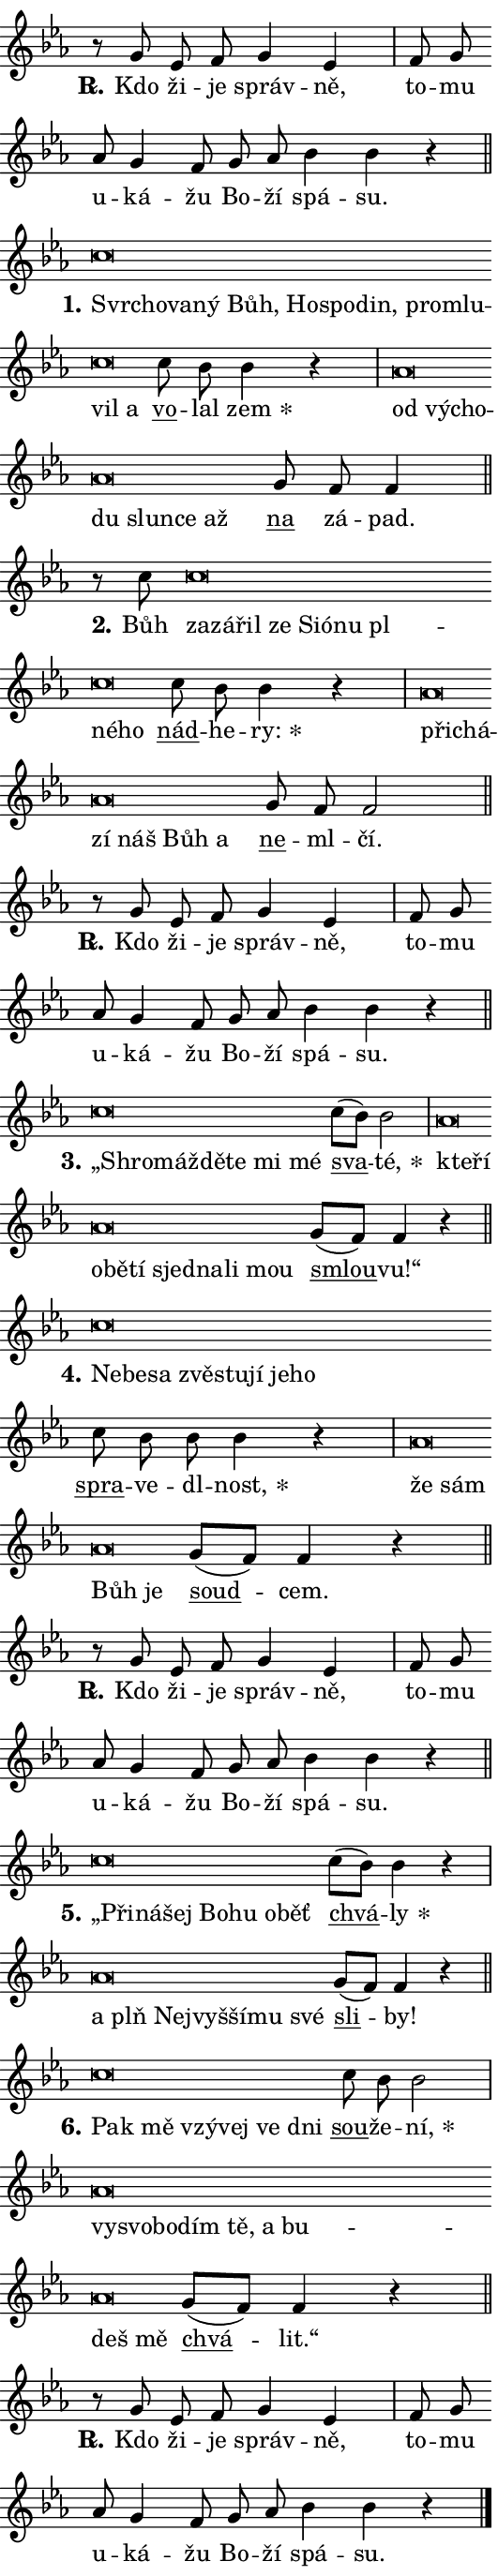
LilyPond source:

\version "2.24.0"
\header { tagline = "" }
\paper {
  indent = 0\cm
  top-margin = 0\cm
  right-margin = 0.13\cm % to fit lyric hyphens
  bottom-margin = 0\cm
  left-margin = 0\cm
  paper-width = 9\cm
  page-breaking = #ly:one-page-breaking
  system-system-spacing.basic-distance = #11
  score-system-spacing.basic-distance = #11
  ragged-last = ##f
}


%% Author: Thomas Morley
%% https://lists.gnu.org/archive/html/lilypond-user/2020-05/msg00002.html
#(define (line-position grob)
"Returns position of @var[grob} in current system:
   @code{'start}, if at first time-step
   @code{'end}, if at last time-step
   @code{'middle} otherwise
"
  (let* ((col (ly:item-get-column grob))
         (ln (ly:grob-object col 'left-neighbor))
         (rn (ly:grob-object col 'right-neighbor))
         (col-to-check-left (if (ly:grob? ln) ln col))
         (col-to-check-right (if (ly:grob? rn) rn col))
         (break-dir-left
           (and
             (ly:grob-property col-to-check-left 'non-musical #f)
             (ly:item-break-dir col-to-check-left)))
         (break-dir-right
           (and
             (ly:grob-property col-to-check-right 'non-musical #f)
             (ly:item-break-dir col-to-check-right))))
        (cond ((eqv? 1 break-dir-left) 'start)
              ((eqv? -1 break-dir-right) 'end)
              (else 'middle))))

#(define (tranparent-at-line-position vctor)
  (lambda (grob)
  "Relying on @code{line-position} select the relevant enry from @var{vctor}.
Used to determine transparency,"
    (case (line-position grob)
      ((end) (not (vector-ref vctor 0)))
      ((middle) (not (vector-ref vctor 1)))
      ((start) (not (vector-ref vctor 2))))))

noteHeadBreakVisibility =
#(define-music-function (break-visibility)(vector?)
"Makes @code{NoteHead}s transparent relying on @var{break-visibility}"
#{
  \override NoteHead.transparent =
    #(tranparent-at-line-position break-visibility)
#})

#(define delete-ledgers-for-transparent-note-heads
  (lambda (grob)
    "Reads whether a @code{NoteHead} is transparent.
If so this @code{NoteHead} is removed from @code{'note-heads} from
@var{grob}, which is supposed to be @code{LedgerLineSpanner}.
As a result ledgers are not printed for this @code{NoteHead}"
    (let* ((nhds-array (ly:grob-object grob 'note-heads))
           (nhds-list
             (if (ly:grob-array? nhds-array)
                 (ly:grob-array->list nhds-array)
                 '()))
           ;; Relies on the transparent-property being done before
           ;; Staff.LedgerLineSpanner.after-line-breaking is executed.
           ;; This is fragile ...
           (to-keep
             (remove
               (lambda (nhd)
                 (ly:grob-property nhd 'transparent #f))
               nhds-list)))
      ;; TODO find a better method to iterate over grob-arrays, similiar
      ;; to filter/remove etc for lists
      ;; For now rebuilt from scratch
      (set! (ly:grob-object grob 'note-heads)  '())
      (for-each
        (lambda (nhd)
          (ly:pointer-group-interface::add-grob grob 'note-heads nhd))
        to-keep))))

squashNotes = {
  \override NoteHead.X-extent = #'(-0.2 . 0.2)
  \override NoteHead.Y-extent = #'(-0.75 . 0)
  \override NoteHead.stencil =
    #(lambda (grob)
       (let ((pos (ly:grob-property grob 'staff-position)))
         (begin
           (if (< pos -7) (display "ERROR: Lower brevis then expected\n") (display ""))
           (if (<= pos -6) ly:text-interface::print ly:note-head::print))))
}
unSquashNotes = {
  \revert NoteHead.X-extent
  \revert NoteHead.Y-extent
  \revert NoteHead.stencil
}

hideNotes = \noteHeadBreakVisibility #begin-of-line-visible
unHideNotes = \noteHeadBreakVisibility #all-visible

% work-around for resetting accidentals
% https://lilypond.org/doc/v2.23/Documentation/notation/displaying-rhythms#unmetered-music
cadenzaMeasure = {
  \cadenzaOff
  \partial 1024 s1024
  \cadenzaOn
}

#(define-markup-command (accent layout props text) (markup?)
  "Underline accented syllable"
  (interpret-markup layout props
    #{\markup \override #'(offset . 4.3) \underline { #text }#}))

responsum = \markup \concat {
  "R" \hspace #-1.05 \path #0.1 #'((moveto 0 0.07) (lineto 0.9 0.8)) \hspace #0.05 "."
}

spaceSize = #0.6828661417322834 % exact space size for TeX Gyre Schola

\layout {
  \context {
    \Staff
    \remove "Time_signature_engraver"
    \override LedgerLineSpanner.after-line-breaking = #delete-ledgers-for-transparent-note-heads
  }
  \context {
    \Lyrics {
      \override LyricSpace.minimum-distance = \spaceSize
      \override LyricText.font-name = #"TeX Gyre Schola"
      \override LyricText.font-size = 1
      \override StanzaNumber.font-name = #"TeX Gyre Schola Bold"
      \override StanzaNumber.font-size = 1
    }
  }
  \context {
    \Score 
    \override NoteHead.text =
      #(lambda (grob) 
        (let ((pos (ly:grob-property grob 'staff-position)))
          #{\markup {
            \combine
              \halign #-0.55 \raise #(if (= pos -6) 0 0.5) \override #'(thickness . 2) \draw-line #'(3.2 . 0)
              \musicglyph "noteheads.sM1"
          }#}))
  }
}

% magnetic-lyrics.ily
%
%   written by
%     Jean Abou Samra <jean@abou-samra.fr>
%     Werner Lemberg <wl@gnu.org>
%
%   adapted by
%     Jiri Hon <jiri.hon@gmail.com>
%
% Version 2022-Apr-15

% https://www.mail-archive.com/lilypond-user@gnu.org/msg149350.html

#(define (Left_hyphen_pointer_engraver context)
   "Collect syllable-hyphen-syllable occurrences in lyrics and store
them in properties.  This engraver only looks to the left.  For
example, if the lyrics input is @code{foo -- bar}, it does the
following.

@itemize @bullet
@item
Set the @code{text} property of the @code{LyricHyphen} grob between
@q{foo} and @q{bar} to @code{foo}.

@item
Set the @code{left-hyphen} property of the @code{LyricText} grob with
text @q{foo} to the @code{LyricHyphen} grob between @q{foo} and
@q{bar}.
@end itemize

Use this auxiliary engraver in combination with the
@code{lyric-@/text::@/apply-@/magnetic-@/offset!} hook."
   (let ((hyphen #f)
         (text #f))
     (make-engraver
      (acknowledgers
       ((lyric-syllable-interface engraver grob source-engraver)
        (set! text grob)))
      (end-acknowledgers
       ((lyric-hyphen-interface engraver grob source-engraver)
        ;(when (not (grob::has-interface grob 'lyric-space-interface))
          (set! hyphen grob)));)
      ((stop-translation-timestep engraver)
       (when (and text hyphen)
         (ly:grob-set-object! text 'left-hyphen hyphen))
       (set! text #f)
       (set! hyphen #f)))))

#(define (lyric-text::apply-magnetic-offset! grob)
   "If the space between two syllables is less than the value in
property @code{LyricText@/.details@/.squash-threshold}, move the right
syllable to the left so that it gets concatenated with the left
syllable.

Use this function as a hook for
@code{LyricText@/.after-@/line-@/breaking} if the
@code{Left_@/hyphen_@/pointer_@/engraver} is active."
   (let ((hyphen (ly:grob-object grob 'left-hyphen #f)))
     (when hyphen
       (let ((left-text (ly:spanner-bound hyphen LEFT)))
         (when (grob::has-interface left-text 'lyric-syllable-interface)
           (let* ((common (ly:grob-common-refpoint grob left-text X))
                  (this-x-ext (ly:grob-extent grob common X))
                  (left-x-ext
                   (begin
                     ;; Trigger magnetism for left-text.
                     (ly:grob-property left-text 'after-line-breaking)
                     (ly:grob-extent left-text common X)))
                  ;; `delta` is the gap width between two syllables.
                  (delta (- (interval-start this-x-ext)
                            (interval-end left-x-ext)))
                  (details (ly:grob-property grob 'details))
                  (threshold (assoc-get 'squash-threshold details 0.2)))
             (when (< delta threshold)
               (let* (;; We have to manipulate the input text so that
                      ;; ligatures crossing syllable boundaries are not
                      ;; disabled.  For languages based on the Latin
                      ;; script this is essentially a beautification.
                      ;; However, for non-Western scripts it can be a
                      ;; necessity.
                      (lt (ly:grob-property left-text 'text))
                      (rt (ly:grob-property grob 'text))
                      (is-space (grob::has-interface hyphen 'lyric-space-interface))
                      (space (if is-space " " ""))
                      (extra-delta (if is-space spaceSize 0))
                      ;; Append new syllable.
                      (ltrt-space (if (and (string? lt) (string? rt))
                                (string-append lt space rt)
                                (make-concat-markup (list lt space rt))))
                      ;; Right-align `ltrt` to the right side.
                      (ltrt-space-markup (grob-interpret-markup
                               grob
                               (make-translate-markup
                                (cons (interval-length this-x-ext) 0)
                                (make-right-align-markup ltrt-space)))))
                 (begin
                   ;; Don't print `left-text`.
                   (ly:grob-set-property! left-text 'stencil #f)
                   ;; Set text and stencil (which holds all collected
                   ;; syllables so far) and shift it to the left.
                   (ly:grob-set-property! grob 'text ltrt-space)
                   (ly:grob-set-property! grob 'stencil ltrt-space-markup)
                   (ly:grob-translate-axis! grob (- (- delta extra-delta)) X))))))))))


#(define (lyric-hyphen::displace-bounds-first grob)
   ;; Make very sure this callback isn't triggered too early.
   (let ((left (ly:spanner-bound grob LEFT))
         (right (ly:spanner-bound grob RIGHT)))
     (ly:grob-property left 'after-line-breaking)
     (ly:grob-property right 'after-line-breaking)
     (ly:lyric-hyphen::print grob)))

squashThreshold = #0.4

\layout {
  \context {
    \Lyrics
    \consists #Left_hyphen_pointer_engraver
    \override LyricText.after-line-breaking =
      #lyric-text::apply-magnetic-offset!
    \override LyricHyphen.stencil = #lyric-hyphen::displace-bounds-first
    \override LyricText.details.squash-threshold = \squashThreshold
    \override LyricHyphen.minimum-distance = 0
    \override LyricHyphen.minimum-length = \squashThreshold
  }
}

squashText = \override LyricText.details.squash-threshold = 9999
unSquashText = \override LyricText.details.squash-threshold = \squashThreshold

leftText = \override LyricText.self-alignment-X = #LEFT
unLeftText = \revert LyricText.self-alignment-X

starOffset = #(lambda (grob) 
                (let ((x_offset (ly:self-alignment-interface::aligned-on-x-parent grob)))
                  (if (= x_offset 0) 0 (+ x_offset 1.2))))

star = #(define-music-function (syllable)(string?)
"Append star separator at the end of a syllable"
#{
  \once \override LyricText.X-offset = #starOffset
  \lyricmode { \markup {
    #syllable
    \override #'((font-name . "TeX Gyre Schola Bold")) \hspace #0.2 \lower #0.65 \larger "*"
  } }
#})

starAccent = #(define-music-function (syllable)(string?)
"Append star separator at the end of a syllable and make accent"
#{
  \once \override LyricText.X-offset = #starOffset
  \lyricmode { \markup {
    \accent #syllable
    \override #'((font-name . "TeX Gyre Schola Bold")) \hspace #0.2 \lower #0.65 \larger "*"
  } }
#})

breath = #(define-music-function (syllable)(string?)
"Append breathing indicator at the end of a syllable"
#{
  \lyricmode { \markup { #syllable "+" } }
#})

optionalBreath = #(define-music-function (syllable)(string?)
"Append optional breathing indicator at the end of a syllable"
#{
  \lyricmode { \markup { #syllable "(+)" } }
#})


\score {
    <<
        \new Voice = "melody" { \cadenzaOn \key es \major \relative { r8 g' es f g4 es \cadenzaMeasure \bar "|" f8 g \bar "" as g4 f8 \bar "" g as \bar "" bes4 bes r \cadenzaMeasure \bar "||" \break } }
        \new Lyrics \lyricsto "melody" { \lyricmode { \set stanza = \responsum
Kdo ži -- je správ -- ně, to -- mu u -- ká -- žu Bo -- ží spá -- su. } }
    >>
    \layout {}
}

\score {
    <<
        \new Voice = "melody" { \cadenzaOn \key es \major \relative { \squashNotes c''\breve*1/16 \hideNotes \breve*1/16 \bar "" \breve*1/16 \bar "" \breve*1/16 \bar "" \breve*1/16 \bar "" \breve*1/16 \bar "" \breve*1/16 \bar "" \breve*1/16 \bar "" \breve*1/16 \bar "" \breve*1/16 \bar "" \breve*1/16 \breve*1/16 \bar "" \unHideNotes \unSquashNotes \bar "" c8 bes bes4 r \cadenzaMeasure \bar "|" \squashNotes as\breve*1/16 \hideNotes \breve*1/16 \bar "" \breve*1/16 \bar "" \breve*1/16 \bar "" \breve*1/16 \bar "" \breve*1/16 \breve*1/16 \bar "" \unHideNotes \unSquashNotes \bar "" g8 f f4 \cadenzaMeasure \bar "||" \break } }
        \new Lyrics \lyricsto "melody" { \lyricmode { \set stanza = "1."
\leftText Svr -- \squashText cho -- va -- ný Bůh, Ho -- spo -- din, pro -- mlu -- vil a \unLeftText \unSquashText \markup \accent vo -- lal \star zem \leftText od \squashText vý -- cho -- du slun -- ce až \unLeftText \unSquashText \markup \accent na zá -- pad. } }
    >>
    \layout {}
}

\score {
    <<
        \new Voice = "melody" { \cadenzaOn \key es \major \relative { r8 c''8 \squashNotes c\breve*1/16 \hideNotes \breve*1/16 \bar "" \breve*1/16 \bar "" \breve*1/16 \bar "" \breve*1/16 \bar "" \breve*1/16 \bar "" \breve*1/16 \bar "" \breve*1/16 \bar "" \breve*1/16 \breve*1/16 \bar "" \unHideNotes \unSquashNotes \bar "" c8 bes bes4 r \cadenzaMeasure \bar "|" \squashNotes as\breve*1/16 \hideNotes \breve*1/16 \bar "" \breve*1/16 \bar "" \breve*1/16 \bar "" \breve*1/16 \breve*1/16 \bar "" \unHideNotes \unSquashNotes \bar "" g8 f f2 \cadenzaMeasure \bar "||" \break } }
        \new Lyrics \lyricsto "melody" { \lyricmode { \set stanza = "2."
Bůh \leftText za -- \squashText zá -- řil ze Si -- ó -- nu pl -- né -- ho \unLeftText \unSquashText \markup \accent nád -- he -- \star ry: \leftText při -- \squashText chá -- zí náš Bůh a \unLeftText \unSquashText \markup \accent ne -- ml -- čí. } }
    >>
    \layout {}
}

\score {
    <<
        \new Voice = "melody" { \cadenzaOn \key es \major \relative { r8 g' es f g4 es \cadenzaMeasure \bar "|" f8 g \bar "" as g4 f8 \bar "" g as \bar "" bes4 bes r \cadenzaMeasure \bar "||" \break } }
        \new Lyrics \lyricsto "melody" { \lyricmode { \set stanza = \responsum
Kdo ži -- je správ -- ně, to -- mu u -- ká -- žu Bo -- ží spá -- su. } }
    >>
    \layout {}
}

\score {
    <<
        \new Voice = "melody" { \cadenzaOn \key es \major \relative { \squashNotes c''\breve*1/16 \hideNotes \breve*1/16 \bar "" \breve*1/16 \bar "" \breve*1/16 \bar "" \breve*1/16 \breve*1/16 \bar "" \unHideNotes \unSquashNotes \bar "" c8[( bes)] bes2 \cadenzaMeasure \bar "|" \squashNotes as\breve*1/16 \hideNotes \breve*1/16 \bar "" \breve*1/16 \bar "" \breve*1/16 \bar "" \breve*1/16 \bar "" \breve*1/16 \bar "" \breve*1/16 \bar "" \breve*1/16 \breve*1/16 \bar "" \unHideNotes \unSquashNotes \bar "" g8[( f)] f4 r \cadenzaMeasure \bar "||" \break } }
        \new Lyrics \lyricsto "melody" { \lyricmode { \set stanza = "3."
\leftText „Shro -- \squashText máž -- dě -- te mi mé \unLeftText \unSquashText \markup \accent sva -- \star té, \leftText kte -- \squashText ří o -- bě -- tí sjed -- na -- li mou \unLeftText \unSquashText \markup \accent smlou -- vu!“ } }
    >>
    \layout {}
}

\score {
    <<
        \new Voice = "melody" { \cadenzaOn \key es \major \relative { \squashNotes c''\breve*1/16 \hideNotes \breve*1/16 \bar "" \breve*1/16 \bar "" \breve*1/16 \bar "" \breve*1/16 \bar "" \breve*1/16 \bar "" \breve*1/16 \breve*1/16 \bar "" \unHideNotes \unSquashNotes \bar "" c8 bes bes bes4 r \cadenzaMeasure \bar "|" \squashNotes as\breve*1/16 \hideNotes \breve*1/16 \bar "" \breve*1/16 \breve*1/16 \bar "" \unHideNotes \unSquashNotes \bar "" g8[( f)] f4 r \cadenzaMeasure \bar "||" \break } }
        \new Lyrics \lyricsto "melody" { \lyricmode { \set stanza = "4."
\leftText Ne -- \squashText be -- sa zvě -- stu -- jí je -- ho \unLeftText \unSquashText \markup \accent spra -- ve -- dl -- \star nost, \leftText že \squashText sám Bůh je \unLeftText \unSquashText \markup \accent soud -- cem. } }
    >>
    \layout {}
}

\score {
    <<
        \new Voice = "melody" { \cadenzaOn \key es \major \relative { r8 g' es f g4 es \cadenzaMeasure \bar "|" f8 g \bar "" as g4 f8 \bar "" g as \bar "" bes4 bes r \cadenzaMeasure \bar "||" \break } }
        \new Lyrics \lyricsto "melody" { \lyricmode { \set stanza = \responsum
Kdo ži -- je správ -- ně, to -- mu u -- ká -- žu Bo -- ží spá -- su. } }
    >>
    \layout {}
}

\score {
    <<
        \new Voice = "melody" { \cadenzaOn \key es \major \relative { \squashNotes c''\breve*1/16 \hideNotes \breve*1/16 \bar "" \breve*1/16 \bar "" \breve*1/16 \bar "" \breve*1/16 \bar "" \breve*1/16 \breve*1/16 \bar "" \unHideNotes \unSquashNotes \bar "" c8[( bes)] bes4 r \cadenzaMeasure \bar "|" \squashNotes as\breve*1/16 \hideNotes \breve*1/16 \bar "" \breve*1/16 \bar "" \breve*1/16 \bar "" \breve*1/16 \bar "" \breve*1/16 \breve*1/16 \bar "" \unHideNotes \unSquashNotes \bar "" g8[( f)] f4 r \cadenzaMeasure \bar "||" \break } }
        \new Lyrics \lyricsto "melody" { \lyricmode { \set stanza = "5."
\leftText „Při -- \squashText ná -- šej Bo -- hu o -- běť \unLeftText \unSquashText \markup \accent chvá -- \star ly \leftText a \squashText plň Nej -- vyš -- ší -- mu své \unLeftText \unSquashText \markup \accent sli -- by! } }
    >>
    \layout {}
}

\score {
    <<
        \new Voice = "melody" { \cadenzaOn \key es \major \relative { \squashNotes c''\breve*1/16 \hideNotes \breve*1/16 \bar "" \breve*1/16 \bar "" \breve*1/16 \bar "" \breve*1/16 \breve*1/16 \bar "" \unHideNotes \unSquashNotes \bar "" c8 bes bes2 \cadenzaMeasure \bar "|" \squashNotes as\breve*1/16 \hideNotes \breve*1/16 \bar "" \breve*1/16 \bar "" \breve*1/16 \bar "" \breve*1/16 \bar "" \breve*1/16 \bar "" \breve*1/16 \bar "" \breve*1/16 \breve*1/16 \bar "" \unHideNotes \unSquashNotes \bar "" g8[( f)] f4 r \cadenzaMeasure \bar "||" \break } }
        \new Lyrics \lyricsto "melody" { \lyricmode { \set stanza = "6."
\leftText Pak \squashText mě vzý -- vej ve dni \unLeftText \unSquashText \markup \accent sou -- že -- \star ní, \leftText vy -- \squashText svo -- bo -- dím tě, a bu -- deš mě \unLeftText \unSquashText \markup \accent chvá -- lit.“ } }
    >>
    \layout {}
}

\score {
    <<
        \new Voice = "melody" { \cadenzaOn \key es \major \relative { r8 g' es f g4 es \cadenzaMeasure \bar "|" f8 g \bar "" as g4 f8 \bar "" g as \bar "" bes4 bes r \cadenzaMeasure \bar "||" \break } \bar "|." }
        \new Lyrics \lyricsto "melody" { \lyricmode { \set stanza = \responsum
Kdo ži -- je správ -- ně, to -- mu u -- ká -- žu Bo -- ží spá -- su. } }
    >>
    \layout {}
}
